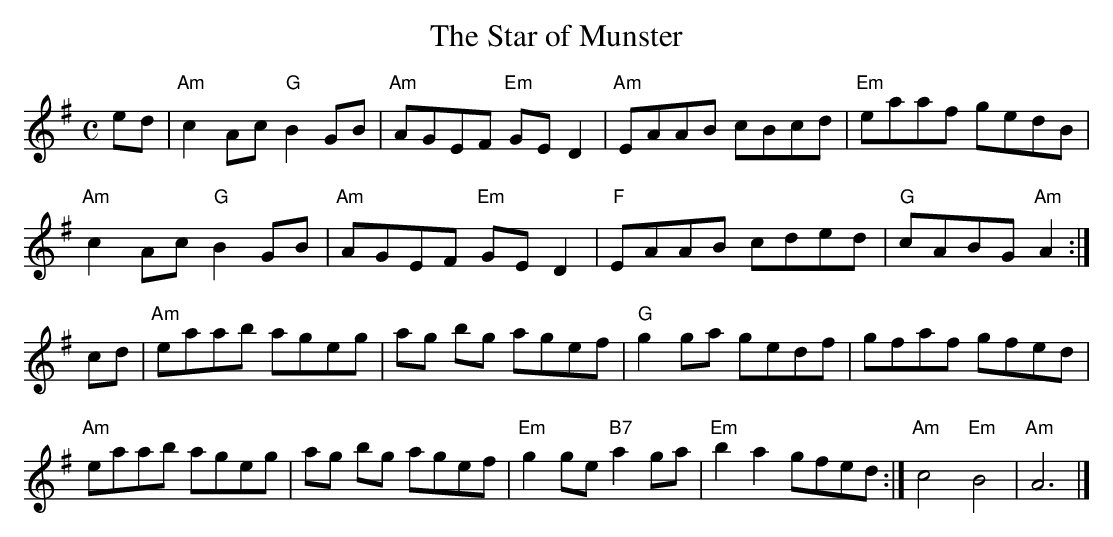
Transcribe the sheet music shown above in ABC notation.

X:1
T:The Star of Munster
M:C
L:1/8
K:Ador
ed|"Am"c2 Ac "G"B2GB|"Am"AGEF "Em"GED2|"Am"EAAB cBcd|"Em"eaaf gedB|
"Am"c2 Ac "G"B2GB|"Am"AGEF "Em"GED2|"F"EAAB cded|"G"cABG "Am"A2 :|
cd|"Am" eaab ageg|ag bg agef|"G"g2 ga gedf|gfaf gfed|
"Am"eaab ageg|ag bg agef|"Em"g2ge "B7"a2 ga|"Em"b2a2 gfed :|"Am"c4"Em"B4|"Am"A6|]
